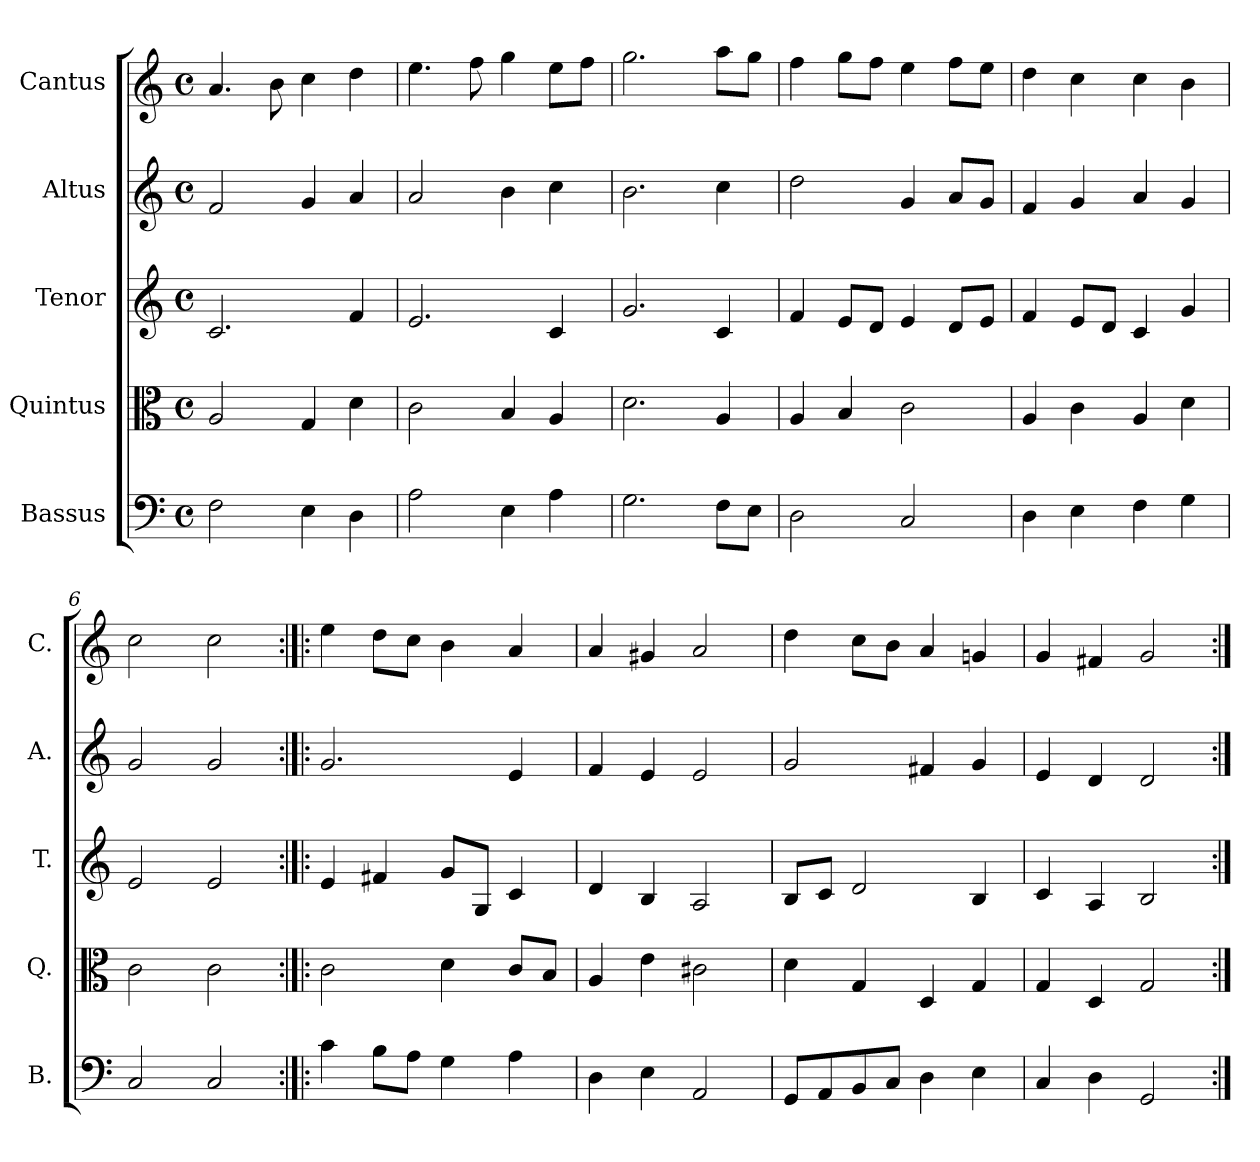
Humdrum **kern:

**kern	**kern	**kern	**kern	**kern
*part5	*part4	*part3	*part2	*part1
*staff5	*staff4	*staff3	*staff2	*staff1
*I"Bassus	*I"Quintus	*I"Tenor	*I"Altus	*I"Cantus
*I'B.	*I'Q.	*I'T.	*I'A.	*I'C.
*clefF4	*clefC3	*clefG2	*clefG2	*clefG2
*k[]	*k[]	*k[]	*k[]	*k[]
*C:	*C:	*C:	*C:	*C:
*M4/4	*M4/4	*M4/4	*M4/4	*M4/4
*met(c)	*met(c)	*met(c)	*met(c)	*met(c)
=1	=1	=1	=1	=1
2F\	2A/	2.c/	2f/	4.a/
.	.	.	.	8b\
4E\	4G/	.	4g/	4cc\
4D\	4d\	4f/	4a/	4dd\
=2	=2	=2	=2	=2
2A\	2c\	2.e/	2a/	4.ee\
.	.	.	.	8ff\
4E\	4B/	.	4b\	4gg\
4A\	4A/	4c/	4cc\	8ee\L
.	.	.	.	8ff\J
=3	=3	=3	=3	=3
2.G\	2.d\	2.g/	2.b\	2.gg\
8F\L	4A/	4c/	4cc\	8aa\L
8E\J	.	.	.	8gg\J
=4	=4	=4	=4	=4
2D\	4A/	4f/	2dd\	4ff\
.	4B/	8e/L	.	8gg\L
.	.	8d/J	.	8ff\J
2C/	2c\	4e/	4g/	4ee\
.	.	8d/L	8a/L	8ff\L
.	.	8e/J	8g/J	8ee\J
=5	=5	=5	=5	=5
4D\	4A/	4f/	4f/	4dd\
4E\	4c\	8e/L	4g/	4cc\
.	.	8d/J	.	.
4F\	4A/	4c/	4a/	4cc\
4G\	4d\	4g/	4g/	4b\
=6	=6	=6	=6	=6
2C/	2c\	2e/	2g/	2cc\
2C/	2c\	2e/	2g/	2cc\
=7:|!|:	=7:|!|:	=7:|!|:	=7:|!|:	=7:|!|:
4c\	2c\	4e/	2.g/	4ee\
8B\L	.	4f#X/	.	8dd\L
8A\J	.	.	.	8cc\J
4G\	4d\	8g/L	.	4b\
.	.	8G/J	.	.
4A\	8c/L	4c/	4e/	4a/
.	8B/J	.	.	.
=8	=8	=8	=8	=8
4D\	4A/	4d/	4f/	4a/
4E\	4e\	4B/	4e/	4g#X/
2AA/	2c#X\	2A/	2e/	2a/
=9	=9	=9	=9	=9
8GG/L	4d\	8B/L	2g/	4dd\
8AA/	.	8c/J	.	.
8BB/	4G/	2d/	.	8cc\L
8C/J	.	.	.	8b\J
4D\	4D/	.	4f#X/	4a/
4E\	4G/	4B/	4g/	4gn/
=10	=10	=10	=10	=10
4C/	4G/	4c/	4e/	4g/
4D\	4D/	4A/	4d/	4f#X/
2GG/	2G/	2B/	2d/	2g/
=:|!	=:|!	=:|!	=:|!	=:|!
*-	*-	*-	*-	*-
